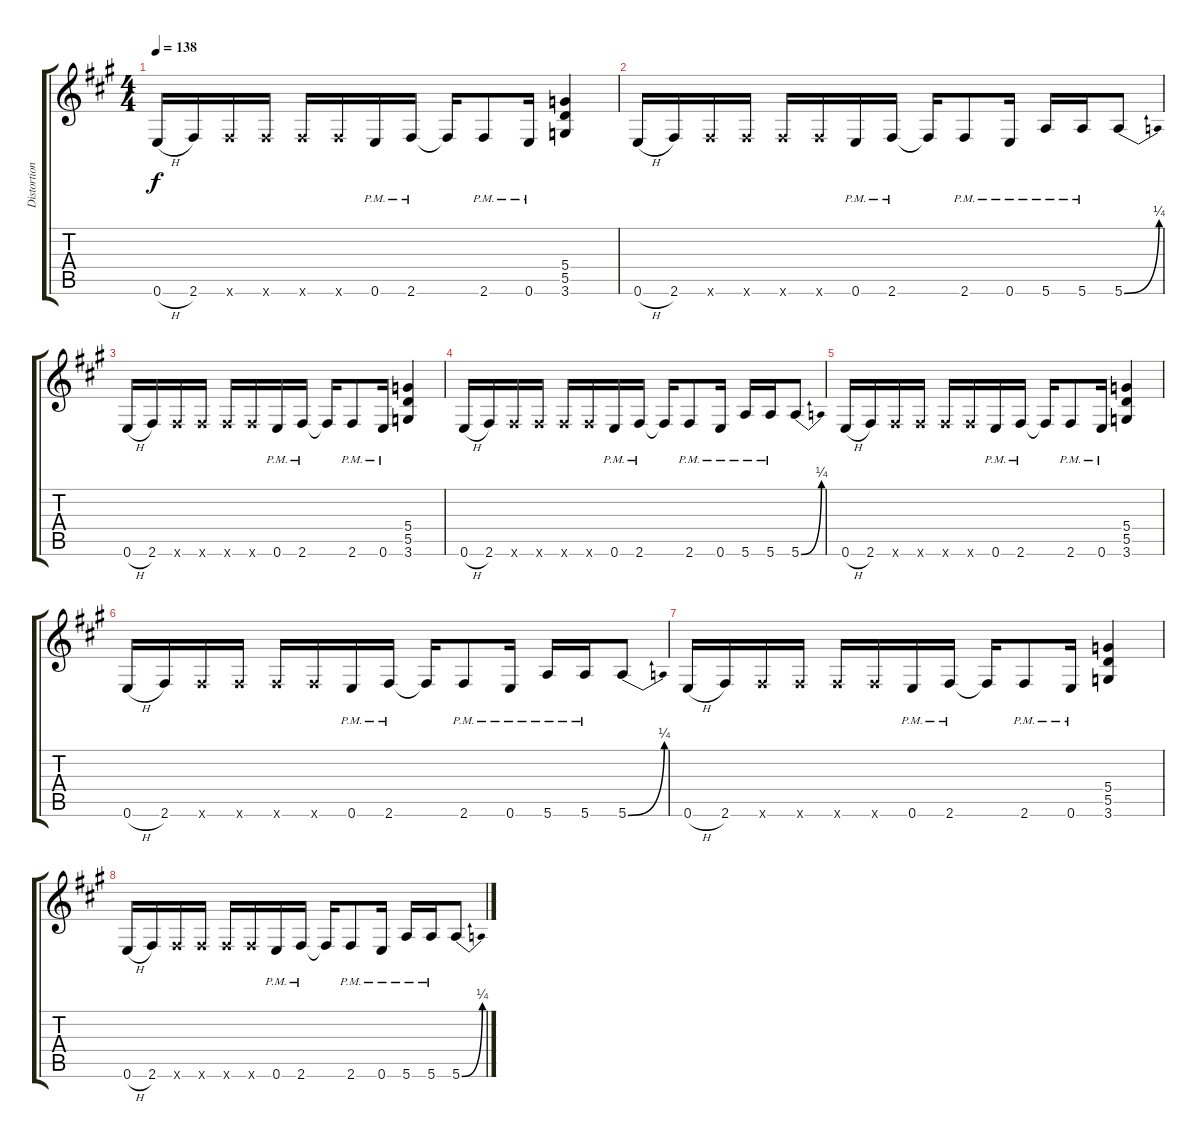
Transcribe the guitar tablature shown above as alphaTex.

\track ("Distortion 3" "Distortion") {instrument distortionguitar}
\staff {score tabs}
\tuning (E4 B3 G3 D3 A2 E2) {hide}
\ts (4 4)
\tempo 138
\clef g2
\ks a
0.6{h}.16{dy f} 2.6.16 2.6{x}.16 2.6{x}.16 2.6{x}.16 2.6{x}.16 0.6{pm}.16 2.6{pm}.16 2.6{t}.16 2.6{pm}.8 0.6{pm}.16 (5.4 5.5 3.6).4 |
0.6{h}.16 2.6.16 2.6{x}.16 2.6{x}.16 2.6{x}.16 2.6{x}.16 0.6{pm}.16 2.6{pm}.16 2.6{t}.16 2.6{pm}.8 0.6{pm}.16 5.6{pm}.16 5.6{pm}.16 5.6{be (bend 0 0 60 1)}.8 |
0.6{h}.16 2.6.16 2.6{x}.16 2.6{x}.16 2.6{x}.16 2.6{x}.16 0.6{pm}.16 2.6{pm}.16 2.6{t}.16 2.6{pm}.8 0.6{pm}.16 (5.4 5.5 3.6).4 |
0.6{h}.16 2.6.16 2.6{x}.16 2.6{x}.16 2.6{x}.16 2.6{x}.16 0.6{pm}.16 2.6{pm}.16 2.6{t}.16 2.6{pm}.8 0.6{pm}.16 5.6{pm}.16 5.6{pm}.16 5.6{be (bend 0 0 60 1)}.8 |
0.6{h}.16 2.6.16 2.6{x}.16 2.6{x}.16 2.6{x}.16 2.6{x}.16 0.6{pm}.16 2.6{pm}.16 2.6{t}.16 2.6{pm}.8 0.6{pm}.16 (5.4 5.5 3.6).4 |
0.6{h}.16 2.6.16 2.6{x}.16 2.6{x}.16 2.6{x}.16 2.6{x}.16 0.6{pm}.16 2.6{pm}.16 2.6{t}.16 2.6{pm}.8 0.6{pm}.16 5.6{pm}.16 5.6{pm}.16 5.6{be (bend 0 0 60 1)}.8 |
0.6{h}.16 2.6.16 2.6{x}.16 2.6{x}.16 2.6{x}.16 2.6{x}.16 0.6{pm}.16 2.6{pm}.16 2.6{t}.16 2.6{pm}.8 0.6{pm}.16 (5.4 5.5 3.6).4 |
0.6{h}.16 2.6.16 2.6{x}.16 2.6{x}.16 2.6{x}.16 2.6{x}.16 0.6{pm}.16 2.6{pm}.16 2.6{t}.16 2.6{pm}.8 0.6{pm}.16 5.6{pm}.16 5.6{pm}.16 5.6{be (bend 0 0 60 1)}.8
